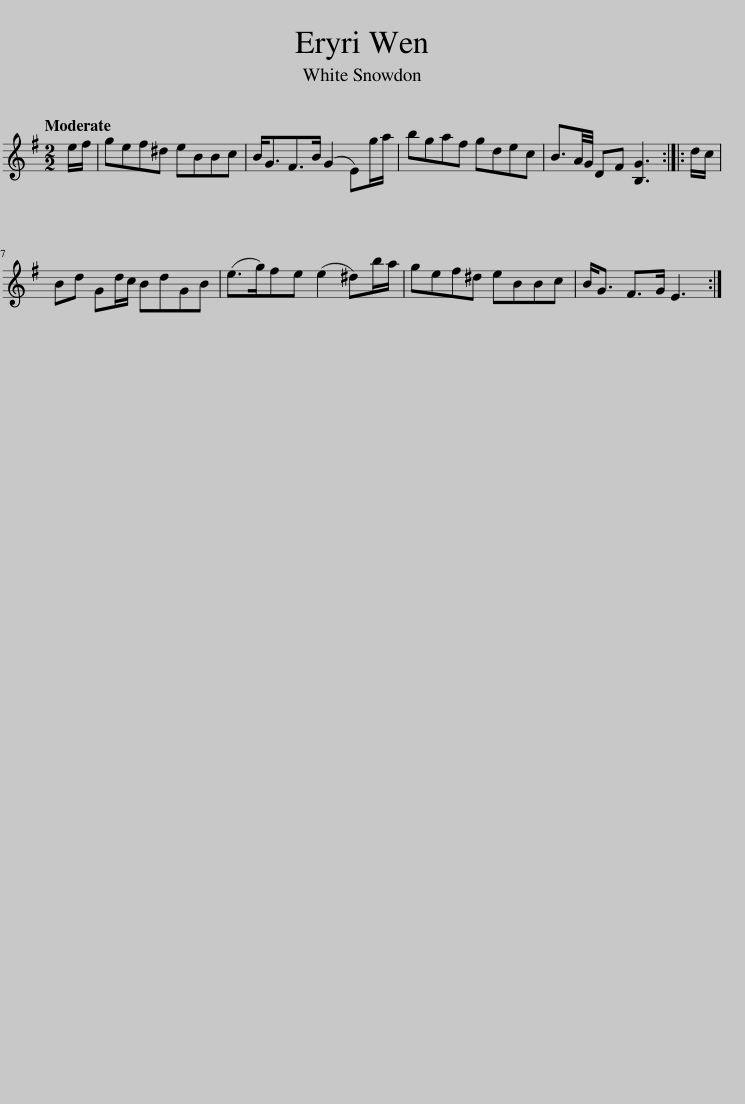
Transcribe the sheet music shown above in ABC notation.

X:1
L:1/8
Q:1/4=120
M:2/2
I:linebreak $
K:G
V:1 treble
V:1
 e/f/ | gef^d eBBc | B<GF>B (G2 E)g/a/ | bgaf gdec | B3/2A/4G/4 DF [B,G]3 :: %5
 d/c/ |$ Bd Gd/c/ BdGB | (e>g)fe (e2 ^d)b/a/ | gef^d eBBc | B<G F>G E3 :| %10
